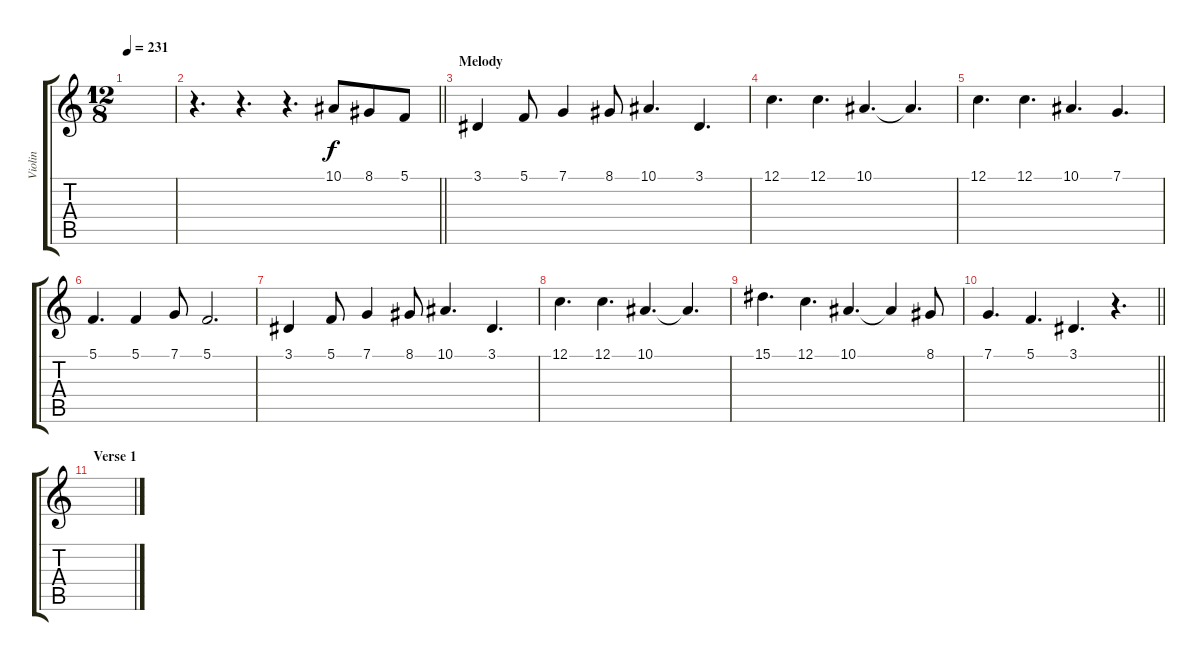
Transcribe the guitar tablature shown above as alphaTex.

\track ("Violin" "Violin") {instrument violin}
\staff {score tabs}
\tuning (C4 G3 Eb3 Bb2 F2 C2) {hide}
\ts (12 8)
\tempo 231
\clef g2
\ks c
|
\barLineRight lightlight
r.4{d} r.4{d} r.4{d} 10.1.8 8.1.8 5.1.8 |
\section ("" "Melody")
3.1.4 5.1.8 7.1.4 8.1.8 10.1.4{d} 3.1.4{d} |
12.1.4{d} 12.1.4{d} 10.1.4{d} 10.1{t}.4{d} |
12.1.4{d} 12.1.4{d} 10.1.4{d} 7.1.4{d} |
5.1.4{d} 5.1.4 7.1.8 5.1.2{d} |
3.1.4 5.1.8 7.1.4 8.1.8 10.1.4{d} 3.1.4{d} |
12.1.4{d} 12.1.4{d} 10.1.4{d} 10.1{t}.4{d} |
15.1.4{d} 12.1.4{d} 10.1.4{d} 10.1{t}.4 8.1.8 |
\barLineRight lightlight
7.1.4{d} 5.1.4{d} 3.1.4{d} r.4{d} |
\section ("" "Verse 1")
